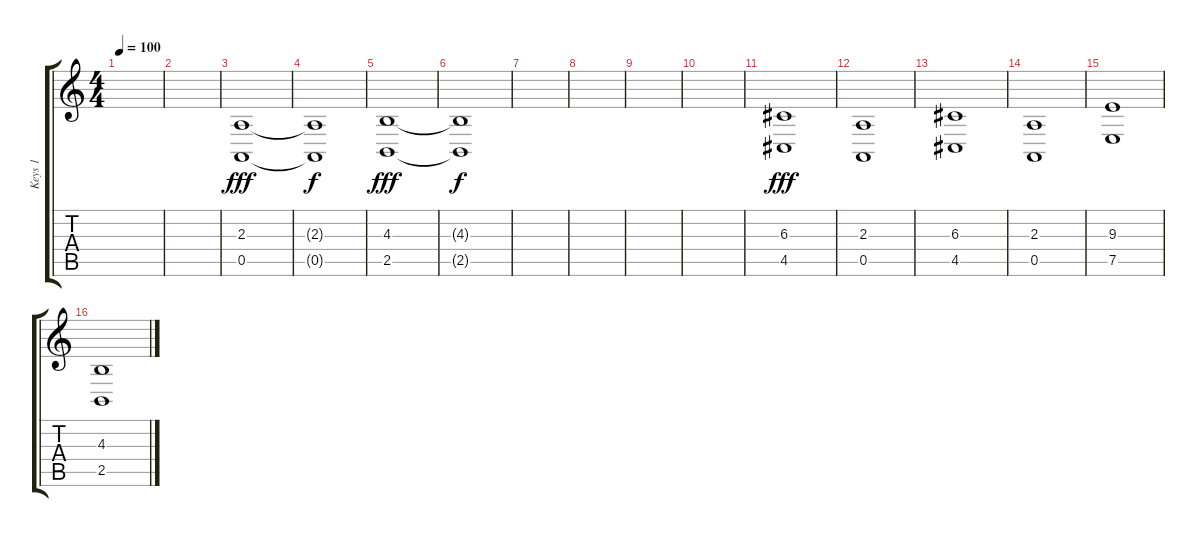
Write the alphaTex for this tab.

\track ("Keys 1" "Keys 1") {instrument stringensemble1}
\staff {score tabs}
\tuning (E4 B3 G3 D3 A2 E2) {hide}
\ts (4 4)
\tempo 100
\clef g2
\ks c
|
|
(2.3 0.5).1{dy fff} |
(2.3{t} 0.5{t}).1{dy f} |
(4.3 2.5).1{dy fff} |
(4.3{t} 2.5{t}).1{dy f} |
|
|
|
|
(6.3 4.5).1{dy fff} |
(2.3 0.5).1 |
(6.3 4.5).1 |
(2.3 0.5).1 |
(9.3 7.5).1 |
(4.3 2.5).1
